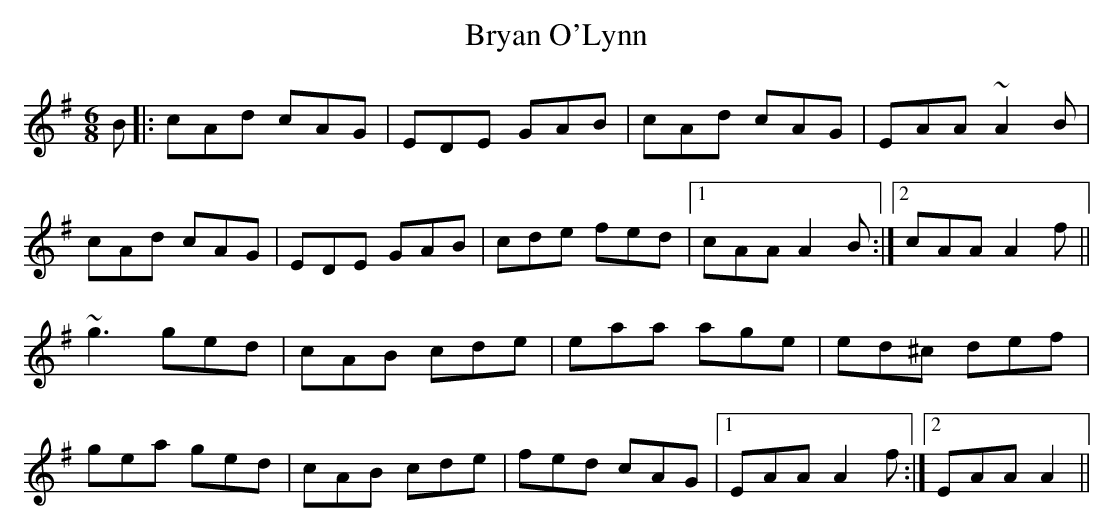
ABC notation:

X:1
T:Bryan O'Lynn
M:6/8
K:A Dor
B|:cAd cAG|EDE GAB|cAd cAG|EAA ~A2B|
cAd cAG|EDE GAB|cde fed|1 cAA A2B:|2 cAA A2f||
~g3 ged|cAB cde|eaa age|ed^c def|
gea ged|cAB cde|fed cAG|1 EAA A2f:|2 EAA A2||
